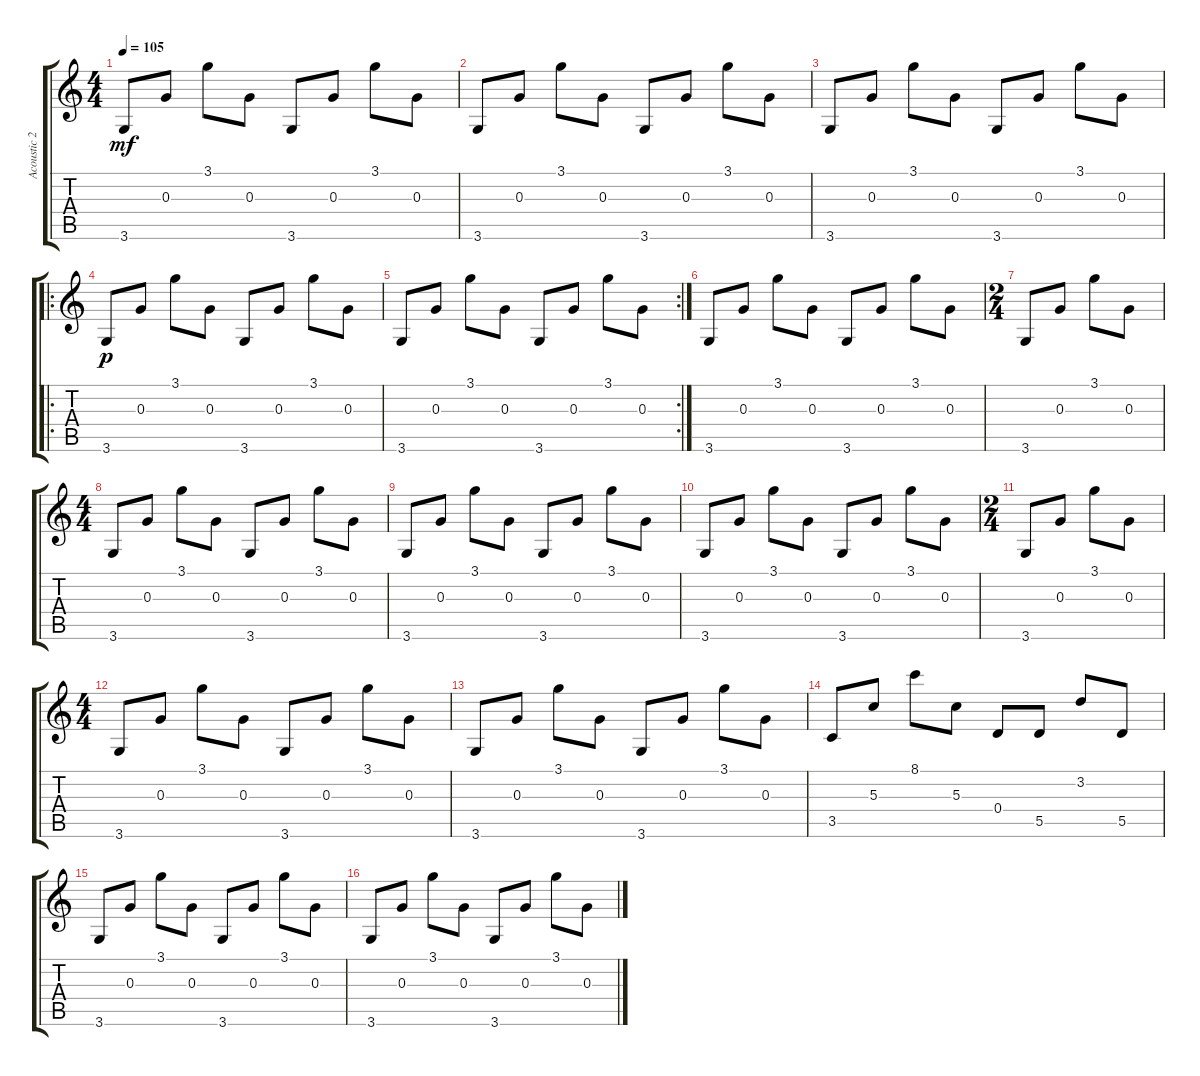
\track ("Acoustic 2" "Acoustic 2") {instrument acousticguitarsteel}
\staff {score tabs}
\tuning (E4 B3 G3 D3 A2 E2) {hide}
\ts (4 4)
\tempo 105
\clef g2
\ks c
3.6.8{dy mf} 0.3.8 3.1.8 0.3.8 3.6.8 0.3.8 3.1.8 0.3.8 |
3.6.8 0.3.8 3.1.8 0.3.8 3.6.8 0.3.8 3.1.8 0.3.8 |
3.6.8 0.3.8 3.1.8 0.3.8 3.6.8 0.3.8 3.1.8 0.3.8 |
\ro
3.6.8{dy p} 0.3.8 3.1.8 0.3.8 3.6.8 0.3.8 3.1.8 0.3.8 |
\rc 2
3.6.8 0.3.8 3.1.8 0.3.8 3.6.8 0.3.8 3.1.8 0.3.8 |
3.6.8 0.3.8 3.1.8 0.3.8 3.6.8 0.3.8 3.1.8 0.3.8 |
\ts (2 4)
3.6.8 0.3.8 3.1.8 0.3.8 |
\ts (4 4)
3.6.8 0.3.8 3.1.8 0.3.8 3.6.8 0.3.8 3.1.8 0.3.8 |
3.6.8 0.3.8 3.1.8 0.3.8 3.6.8 0.3.8 3.1.8 0.3.8 |
3.6.8 0.3.8 3.1.8 0.3.8 3.6.8 0.3.8 3.1.8 0.3.8 |
\ts (2 4)
3.6.8 0.3.8 3.1.8 0.3.8 |
\ts (4 4)
3.6.8 0.3.8 3.1.8 0.3.8 3.6.8 0.3.8 3.1.8 0.3.8 |
3.6.8 0.3.8 3.1.8 0.3.8 3.6.8 0.3.8 3.1.8 0.3.8 |
3.5.8 5.3.8 8.1.8 5.3.8 0.4.8 5.5.8 3.2.8 5.5.8 |
3.6.8 0.3.8 3.1.8 0.3.8 3.6.8 0.3.8 3.1.8 0.3.8 |
3.6.8 0.3.8 3.1.8 0.3.8 3.6.8 0.3.8 3.1.8 0.3.8
